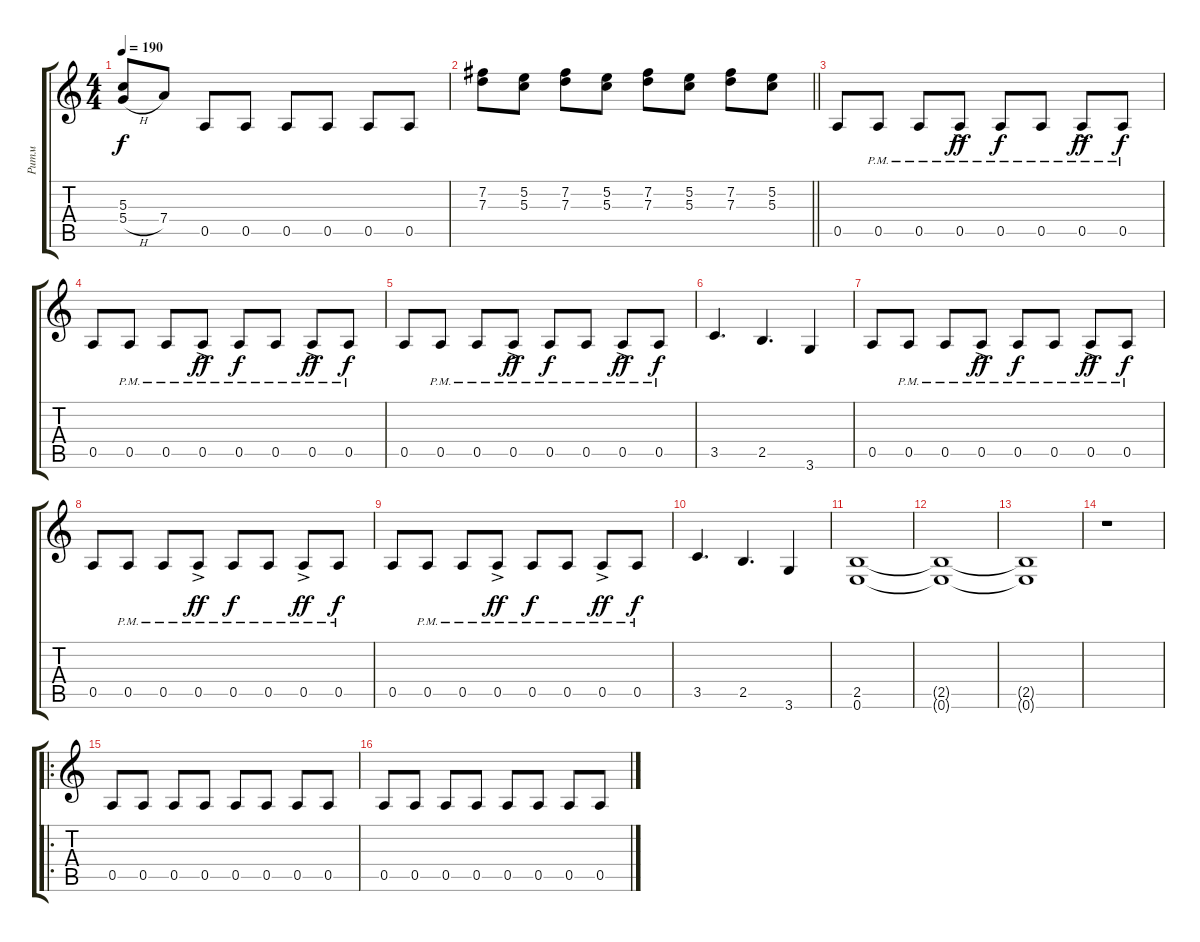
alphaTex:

\track ("Ритм" "Ритм") {instrument distortionguitar}
\staff {score tabs}
\tuning (E4 B3 G3 D3 A2 E2) {hide}
\ts (4 4)
\tempo 190
\clef g2
\ks c
(5.3 5.4{h}).8{dy f} 7.4.8 0.5.8 0.5.8 0.5.8 0.5.8 0.5.8 0.5.8 |
\barLineRight lightlight
(7.2 7.3).8 (5.2 5.3).8 (7.2 7.3).8 (5.2 5.3).8 (7.2 7.3).8 (5.2 5.3).8 (7.2 7.3).8 (5.2 5.3).8 |
0.5.8 0.5{pm}.8 0.5{pm}.8 0.5{ac pm}.8{dy ff} 0.5{pm}.8{dy f} 0.5{pm}.8 0.5{ac pm}.8{dy ff} 0.5{pm}.8{dy f} |
0.5.8 0.5{pm}.8 0.5{pm}.8 0.5{ac pm}.8{dy ff} 0.5{pm}.8{dy f} 0.5{pm}.8 0.5{ac pm}.8{dy ff} 0.5{pm}.8{dy f} |
0.5.8 0.5{pm}.8 0.5{pm}.8 0.5{ac pm}.8{dy ff} 0.5{pm}.8{dy f} 0.5{pm}.8 0.5{ac pm}.8{dy ff} 0.5{pm}.8{dy f} |
3.5.4{d} 2.5.4{d} 3.6.4 |
0.5.8 0.5{pm}.8 0.5{pm}.8 0.5{ac pm}.8{dy ff} 0.5{pm}.8{dy f} 0.5{pm}.8 0.5{ac pm}.8{dy ff} 0.5{pm}.8{dy f} |
0.5.8 0.5{pm}.8 0.5{pm}.8 0.5{ac pm}.8{dy ff} 0.5{pm}.8{dy f} 0.5{pm}.8 0.5{ac pm}.8{dy ff} 0.5{pm}.8{dy f} |
0.5.8 0.5{pm}.8 0.5{pm}.8 0.5{ac pm}.8{dy ff} 0.5{pm}.8{dy f} 0.5{pm}.8 0.5{ac pm}.8{dy ff} 0.5{pm}.8{dy f} |
3.5.4{d} 2.5.4{d} 3.6.4 |
(2.5 0.6).1 |
(2.5{t} 0.6{t}).1 |
(2.5{t} 0.6{t}).1 |
r.1 |
\ro
0.5.8 0.5.8 0.5.8 0.5.8 0.5.8 0.5.8 0.5.8 0.5.8 |
0.5.8 0.5.8 0.5.8 0.5.8 0.5.8 0.5.8 0.5.8 0.5.8
